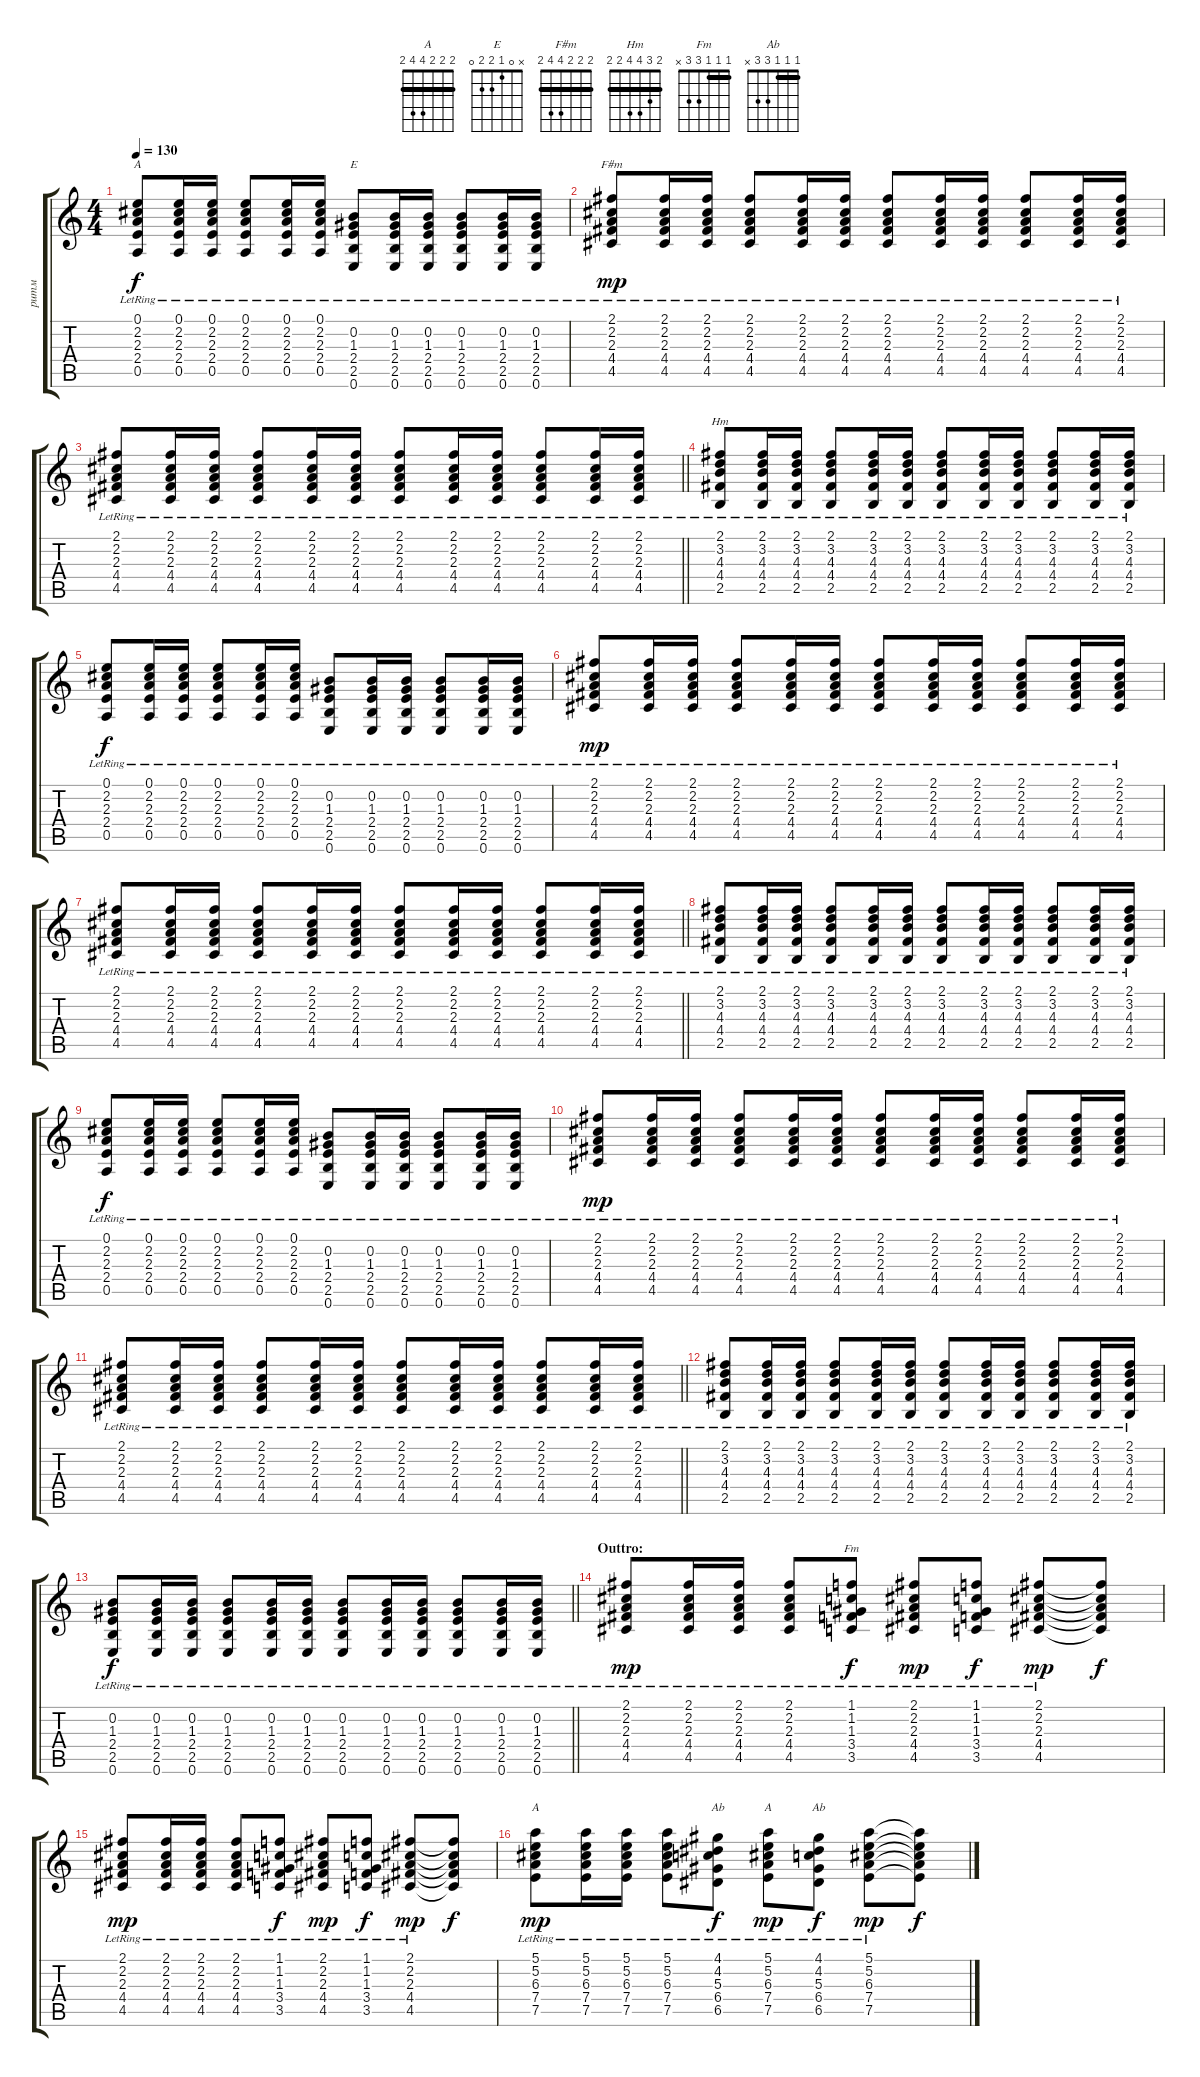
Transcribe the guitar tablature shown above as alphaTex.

\track ("ритм" "ритм") {instrument acousticguitarsteel}
\staff {score tabs}
\tuning (E4 B3 G3 D3 A2 E2) {hide}
\chord ("A" 0 2 2 2 0 x)
\chord ("E" x 0 1 2 2 0)
\chord ("F#m" 2 2 2 4 4 2) {barre 2}
\chord ("Hm" 2 3 4 4 2 2) {barre 2}
\chord ("Fm" 1 1 1 3 3 x) {barre 1}
\chord ("A" 0 1 2 2 0 x)
\chord ("Ab" x 0 1 1 2 4)
\chord ("A" 2 2 2 4 4 2) {barre 2}
\chord ("Ab" 1 1 1 3 3 x) {barre 1}
\ts (4 4)
\tempo 130
\clef g2
\ks c
(0.1{lr} 2.2{lr} 2.3{lr} 2.4{lr} 0.5{lr}).8{ch "A" dy f} (0.1{lr} 2.2{lr} 2.3{lr} 2.4{lr} 0.5{lr}).16 (0.1{lr} 2.2{lr} 2.3{lr} 2.4{lr} 0.5{lr}).16 (0.1{lr} 2.2{lr} 2.3{lr} 2.4{lr} 0.5{lr}).8 (0.1{lr} 2.2{lr} 2.3{lr} 2.4{lr} 0.5{lr}).16 (0.1{lr} 2.2{lr} 2.3{lr} 2.4{lr} 0.5{lr}).16 (0.2{lr} 1.3{lr} 2.4{lr} 2.5{lr} 0.6{lr}).8{ch "E"} (0.2{lr} 1.3{lr} 2.4{lr} 2.5{lr} 0.6{lr}).16 (0.2{lr} 1.3{lr} 2.4{lr} 2.5{lr} 0.6{lr}).16 (0.2{lr} 1.3{lr} 2.4{lr} 2.5{lr} 0.6{lr}).8 (0.2{lr} 1.3{lr} 2.4{lr} 2.5{lr} 0.6{lr}).16 (0.2{lr} 1.3{lr} 2.4{lr} 2.5{lr} 0.6{lr}).16 |
(2.1{lr} 2.2{lr} 2.3{lr} 4.4{lr} 4.5{lr}).8{ch "F#m" dy mp} (2.1{lr} 2.2{lr} 2.3{lr} 4.4{lr} 4.5{lr}).16 (2.1{lr} 2.2{lr} 2.3{lr} 4.4{lr} 4.5{lr}).16 (2.1{lr} 2.2{lr} 2.3{lr} 4.4{lr} 4.5{lr}).8 (2.1{lr} 2.2{lr} 2.3{lr} 4.4{lr} 4.5{lr}).16 (2.1{lr} 2.2{lr} 2.3{lr} 4.4{lr} 4.5{lr}).16 (2.1{lr} 2.2{lr} 2.3{lr} 4.4{lr} 4.5{lr}).8 (2.1{lr} 2.2{lr} 2.3{lr} 4.4{lr} 4.5{lr}).16 (2.1{lr} 2.2{lr} 2.3{lr} 4.4{lr} 4.5{lr}).16 (2.1{lr} 2.2{lr} 2.3{lr} 4.4{lr} 4.5{lr}).8 (2.1{lr} 2.2{lr} 2.3{lr} 4.4{lr} 4.5{lr}).16 (2.1{lr} 2.2{lr} 2.3{lr} 4.4{lr} 4.5{lr}).16 |
\barLineRight lightlight
(2.1{lr} 2.2{lr} 2.3{lr} 4.4{lr} 4.5{lr}).8 (2.1{lr} 2.2{lr} 2.3{lr} 4.4{lr} 4.5{lr}).16 (2.1{lr} 2.2{lr} 2.3{lr} 4.4{lr} 4.5{lr}).16 (2.1{lr} 2.2{lr} 2.3{lr} 4.4{lr} 4.5{lr}).8 (2.1{lr} 2.2{lr} 2.3{lr} 4.4{lr} 4.5{lr}).16 (2.1{lr} 2.2{lr} 2.3{lr} 4.4{lr} 4.5{lr}).16 (2.1{lr} 2.2{lr} 2.3{lr} 4.4{lr} 4.5{lr}).8 (2.1{lr} 2.2{lr} 2.3{lr} 4.4{lr} 4.5{lr}).16 (2.1{lr} 2.2{lr} 2.3{lr} 4.4{lr} 4.5{lr}).16 (2.1{lr} 2.2{lr} 2.3{lr} 4.4{lr} 4.5{lr}).8 (2.1{lr} 2.2{lr} 2.3{lr} 4.4{lr} 4.5{lr}).16 (2.1{lr} 2.2{lr} 2.3{lr} 4.4{lr} 4.5{lr}).16 |
(2.1{lr} 3.2{lr} 4.3{lr} 4.4{lr} 2.5{lr}).8{ch "Hm"} (2.1{lr} 3.2{lr} 4.3{lr} 4.4{lr} 2.5{lr}).16 (2.1{lr} 3.2{lr} 4.3{lr} 4.4{lr} 2.5{lr}).16 (2.1{lr} 3.2{lr} 4.3{lr} 4.4{lr} 2.5{lr}).8 (2.1{lr} 3.2{lr} 4.3{lr} 4.4{lr} 2.5{lr}).16 (2.1{lr} 3.2{lr} 4.3{lr} 4.4{lr} 2.5{lr}).16 (2.1{lr} 3.2{lr} 4.3{lr} 4.4{lr} 2.5{lr}).8 (2.1{lr} 3.2{lr} 4.3{lr} 4.4{lr} 2.5{lr}).16 (2.1{lr} 3.2{lr} 4.3{lr} 4.4{lr} 2.5{lr}).16 (2.1{lr} 3.2{lr} 4.3{lr} 4.4{lr} 2.5{lr}).8 (2.1{lr} 3.2{lr} 4.3{lr} 4.4{lr} 2.5{lr}).16 (2.1{lr} 3.2{lr} 4.3{lr} 4.4{lr} 2.5{lr}).16 |
(0.1{lr} 2.2{lr} 2.3{lr} 2.4{lr} 0.5{lr}).8{dy f} (0.1{lr} 2.2{lr} 2.3{lr} 2.4{lr} 0.5{lr}).16 (0.1{lr} 2.2{lr} 2.3{lr} 2.4{lr} 0.5{lr}).16 (0.1{lr} 2.2{lr} 2.3{lr} 2.4{lr} 0.5{lr}).8 (0.1{lr} 2.2{lr} 2.3{lr} 2.4{lr} 0.5{lr}).16 (0.1{lr} 2.2{lr} 2.3{lr} 2.4{lr} 0.5{lr}).16 (0.2{lr} 1.3{lr} 2.4{lr} 2.5{lr} 0.6{lr}).8 (0.2{lr} 1.3{lr} 2.4{lr} 2.5{lr} 0.6{lr}).16 (0.2{lr} 1.3{lr} 2.4{lr} 2.5{lr} 0.6{lr}).16 (0.2{lr} 1.3{lr} 2.4{lr} 2.5{lr} 0.6{lr}).8 (0.2{lr} 1.3{lr} 2.4{lr} 2.5{lr} 0.6{lr}).16 (0.2{lr} 1.3{lr} 2.4{lr} 2.5{lr} 0.6{lr}).16 |
(2.1{lr} 2.2{lr} 2.3{lr} 4.4{lr} 4.5{lr}).8{dy mp} (2.1{lr} 2.2{lr} 2.3{lr} 4.4{lr} 4.5{lr}).16 (2.1{lr} 2.2{lr} 2.3{lr} 4.4{lr} 4.5{lr}).16 (2.1{lr} 2.2{lr} 2.3{lr} 4.4{lr} 4.5{lr}).8 (2.1{lr} 2.2{lr} 2.3{lr} 4.4{lr} 4.5{lr}).16 (2.1{lr} 2.2{lr} 2.3{lr} 4.4{lr} 4.5{lr}).16 (2.1{lr} 2.2{lr} 2.3{lr} 4.4{lr} 4.5{lr}).8 (2.1{lr} 2.2{lr} 2.3{lr} 4.4{lr} 4.5{lr}).16 (2.1{lr} 2.2{lr} 2.3{lr} 4.4{lr} 4.5{lr}).16 (2.1{lr} 2.2{lr} 2.3{lr} 4.4{lr} 4.5{lr}).8 (2.1{lr} 2.2{lr} 2.3{lr} 4.4{lr} 4.5{lr}).16 (2.1{lr} 2.2{lr} 2.3{lr} 4.4{lr} 4.5{lr}).16 |
\barLineRight lightlight
(2.1{lr} 2.2{lr} 2.3{lr} 4.4{lr} 4.5{lr}).8 (2.1{lr} 2.2{lr} 2.3{lr} 4.4{lr} 4.5{lr}).16 (2.1{lr} 2.2{lr} 2.3{lr} 4.4{lr} 4.5{lr}).16 (2.1{lr} 2.2{lr} 2.3{lr} 4.4{lr} 4.5{lr}).8 (2.1{lr} 2.2{lr} 2.3{lr} 4.4{lr} 4.5{lr}).16 (2.1{lr} 2.2{lr} 2.3{lr} 4.4{lr} 4.5{lr}).16 (2.1{lr} 2.2{lr} 2.3{lr} 4.4{lr} 4.5{lr}).8 (2.1{lr} 2.2{lr} 2.3{lr} 4.4{lr} 4.5{lr}).16 (2.1{lr} 2.2{lr} 2.3{lr} 4.4{lr} 4.5{lr}).16 (2.1{lr} 2.2{lr} 2.3{lr} 4.4{lr} 4.5{lr}).8 (2.1{lr} 2.2{lr} 2.3{lr} 4.4{lr} 4.5{lr}).16 (2.1{lr} 2.2{lr} 2.3{lr} 4.4{lr} 4.5{lr}).16 |
(2.1{lr} 3.2{lr} 4.3{lr} 4.4{lr} 2.5{lr}).8 (2.1{lr} 3.2{lr} 4.3{lr} 4.4{lr} 2.5{lr}).16 (2.1{lr} 3.2{lr} 4.3{lr} 4.4{lr} 2.5{lr}).16 (2.1{lr} 3.2{lr} 4.3{lr} 4.4{lr} 2.5{lr}).8 (2.1{lr} 3.2{lr} 4.3{lr} 4.4{lr} 2.5{lr}).16 (2.1{lr} 3.2{lr} 4.3{lr} 4.4{lr} 2.5{lr}).16 (2.1{lr} 3.2{lr} 4.3{lr} 4.4{lr} 2.5{lr}).8 (2.1{lr} 3.2{lr} 4.3{lr} 4.4{lr} 2.5{lr}).16 (2.1{lr} 3.2{lr} 4.3{lr} 4.4{lr} 2.5{lr}).16 (2.1{lr} 3.2{lr} 4.3{lr} 4.4{lr} 2.5{lr}).8 (2.1{lr} 3.2{lr} 4.3{lr} 4.4{lr} 2.5{lr}).16 (2.1{lr} 3.2{lr} 4.3{lr} 4.4{lr} 2.5{lr}).16 |
(0.1{lr} 2.2{lr} 2.3{lr} 2.4{lr} 0.5{lr}).8{dy f} (0.1{lr} 2.2{lr} 2.3{lr} 2.4{lr} 0.5{lr}).16 (0.1{lr} 2.2{lr} 2.3{lr} 2.4{lr} 0.5{lr}).16 (0.1{lr} 2.2{lr} 2.3{lr} 2.4{lr} 0.5{lr}).8 (0.1{lr} 2.2{lr} 2.3{lr} 2.4{lr} 0.5{lr}).16 (0.1{lr} 2.2{lr} 2.3{lr} 2.4{lr} 0.5{lr}).16 (0.2{lr} 1.3{lr} 2.4{lr} 2.5{lr} 0.6{lr}).8 (0.2{lr} 1.3{lr} 2.4{lr} 2.5{lr} 0.6{lr}).16 (0.2{lr} 1.3{lr} 2.4{lr} 2.5{lr} 0.6{lr}).16 (0.2{lr} 1.3{lr} 2.4{lr} 2.5{lr} 0.6{lr}).8 (0.2{lr} 1.3{lr} 2.4{lr} 2.5{lr} 0.6{lr}).16 (0.2{lr} 1.3{lr} 2.4{lr} 2.5{lr} 0.6{lr}).16 |
(2.1{lr} 2.2{lr} 2.3{lr} 4.4{lr} 4.5{lr}).8{dy mp} (2.1{lr} 2.2{lr} 2.3{lr} 4.4{lr} 4.5{lr}).16 (2.1{lr} 2.2{lr} 2.3{lr} 4.4{lr} 4.5{lr}).16 (2.1{lr} 2.2{lr} 2.3{lr} 4.4{lr} 4.5{lr}).8 (2.1{lr} 2.2{lr} 2.3{lr} 4.4{lr} 4.5{lr}).16 (2.1{lr} 2.2{lr} 2.3{lr} 4.4{lr} 4.5{lr}).16 (2.1{lr} 2.2{lr} 2.3{lr} 4.4{lr} 4.5{lr}).8 (2.1{lr} 2.2{lr} 2.3{lr} 4.4{lr} 4.5{lr}).16 (2.1{lr} 2.2{lr} 2.3{lr} 4.4{lr} 4.5{lr}).16 (2.1{lr} 2.2{lr} 2.3{lr} 4.4{lr} 4.5{lr}).8 (2.1{lr} 2.2{lr} 2.3{lr} 4.4{lr} 4.5{lr}).16 (2.1{lr} 2.2{lr} 2.3{lr} 4.4{lr} 4.5{lr}).16 |
\barLineRight lightlight
(2.1{lr} 2.2{lr} 2.3{lr} 4.4{lr} 4.5{lr}).8 (2.1{lr} 2.2{lr} 2.3{lr} 4.4{lr} 4.5{lr}).16 (2.1{lr} 2.2{lr} 2.3{lr} 4.4{lr} 4.5{lr}).16 (2.1{lr} 2.2{lr} 2.3{lr} 4.4{lr} 4.5{lr}).8 (2.1{lr} 2.2{lr} 2.3{lr} 4.4{lr} 4.5{lr}).16 (2.1{lr} 2.2{lr} 2.3{lr} 4.4{lr} 4.5{lr}).16 (2.1{lr} 2.2{lr} 2.3{lr} 4.4{lr} 4.5{lr}).8 (2.1{lr} 2.2{lr} 2.3{lr} 4.4{lr} 4.5{lr}).16 (2.1{lr} 2.2{lr} 2.3{lr} 4.4{lr} 4.5{lr}).16 (2.1{lr} 2.2{lr} 2.3{lr} 4.4{lr} 4.5{lr}).8 (2.1{lr} 2.2{lr} 2.3{lr} 4.4{lr} 4.5{lr}).16 (2.1{lr} 2.2{lr} 2.3{lr} 4.4{lr} 4.5{lr}).16 |
(2.1{lr} 3.2{lr} 4.3{lr} 4.4{lr} 2.5{lr}).8 (2.1{lr} 3.2{lr} 4.3{lr} 4.4{lr} 2.5{lr}).16 (2.1{lr} 3.2{lr} 4.3{lr} 4.4{lr} 2.5{lr}).16 (2.1{lr} 3.2{lr} 4.3{lr} 4.4{lr} 2.5{lr}).8 (2.1{lr} 3.2{lr} 4.3{lr} 4.4{lr} 2.5{lr}).16 (2.1{lr} 3.2{lr} 4.3{lr} 4.4{lr} 2.5{lr}).16 (2.1{lr} 3.2{lr} 4.3{lr} 4.4{lr} 2.5{lr}).8 (2.1{lr} 3.2{lr} 4.3{lr} 4.4{lr} 2.5{lr}).16 (2.1{lr} 3.2{lr} 4.3{lr} 4.4{lr} 2.5{lr}).16 (2.1{lr} 3.2{lr} 4.3{lr} 4.4{lr} 2.5{lr}).8 (2.1{lr} 3.2{lr} 4.3{lr} 4.4{lr} 2.5{lr}).16 (2.1{lr} 3.2{lr} 4.3{lr} 4.4{lr} 2.5{lr}).16 |
\barLineRight lightlight
(0.2{lr} 1.3{lr} 2.4{lr} 2.5{lr} 0.6{lr}).8{dy f} (0.2{lr} 1.3{lr} 2.4{lr} 2.5{lr} 0.6{lr}).16 (0.2{lr} 1.3{lr} 2.4{lr} 2.5{lr} 0.6{lr}).16 (0.2{lr} 1.3{lr} 2.4{lr} 2.5{lr} 0.6{lr}).8 (0.2{lr} 1.3{lr} 2.4{lr} 2.5{lr} 0.6{lr}).16 (0.2{lr} 1.3{lr} 2.4{lr} 2.5{lr} 0.6{lr}).16 (0.2{lr} 1.3{lr} 2.4{lr} 2.5{lr} 0.6{lr}).8 (0.2{lr} 1.3{lr} 2.4{lr} 2.5{lr} 0.6{lr}).16 (0.2{lr} 1.3{lr} 2.4{lr} 2.5{lr} 0.6{lr}).16 (0.2{lr} 1.3{lr} 2.4{lr} 2.5{lr} 0.6{lr}).8 (0.2{lr} 1.3{lr} 2.4{lr} 2.5{lr} 0.6{lr}).16 (0.2{lr} 1.3{lr} 2.4{lr} 2.5{lr} 0.6{lr}).16 |
\section ("" "Outtro:")
(2.1{lr} 2.2{lr} 2.3{lr} 4.4{lr} 4.5{lr}).8{dy mp} (2.1{lr} 2.2{lr} 2.3{lr} 4.4{lr} 4.5{lr}).16 (2.1{lr} 2.2{lr} 2.3{lr} 4.4{lr} 4.5{lr}).16 (2.1{lr} 2.2{lr} 2.3{lr} 4.4{lr} 4.5{lr}).8 (1.1{lr} 1.2{lr} 1.3{lr} 3.4{lr} 3.5{lr}).8{ch "Fm" dy f} (2.1{lr} 2.2{lr} 2.3{lr} 4.4{lr} 4.5{lr}).8{dy mp} (1.1{lr} 1.2{lr} 1.3{lr} 3.4{lr} 3.5{lr}).8{dy f} (2.1{lr} 2.2{lr} 2.3{lr} 4.4{lr} 4.5{lr}).8{dy mp} (2.1{t} 2.2{t} 2.3{t} 4.4{t} 4.5{t}).8{dy f} |
(2.1{lr} 2.2{lr} 2.3{lr} 4.4{lr} 4.5{lr}).8{dy mp} (2.1{lr} 2.2{lr} 2.3{lr} 4.4{lr} 4.5{lr}).16 (2.1{lr} 2.2{lr} 2.3{lr} 4.4{lr} 4.5{lr}).16 (2.1{lr} 2.2{lr} 2.3{lr} 4.4{lr} 4.5{lr}).8 (1.1{lr} 1.2{lr} 1.3{lr} 3.4{lr} 3.5{lr}).8{dy f} (2.1{lr} 2.2{lr} 2.3{lr} 4.4{lr} 4.5{lr}).8{dy mp} (1.1{lr} 1.2{lr} 1.3{lr} 3.4{lr} 3.5{lr}).8{dy f} (2.1{lr} 2.2{lr} 2.3{lr} 4.4{lr} 4.5{lr}).8{dy mp} (2.1{t} 2.2{t} 2.3{t} 4.4{t} 4.5{t}).8{dy f} |
(5.1{lr} 5.2{lr} 6.3{lr} 7.4{lr} 7.5{lr}).8{ch "A" dy mp} (5.1{lr} 5.2{lr} 6.3{lr} 7.4{lr} 7.5{lr}).16 (5.1{lr} 5.2{lr} 6.3{lr} 7.4{lr} 7.5{lr}).16 (5.1{lr} 5.2{lr} 6.3{lr} 7.4{lr} 7.5{lr}).8 (4.1{lr} 4.2{lr} 5.3{lr} 6.4{lr} 6.5{lr}).8{ch "Ab" dy f} (5.1{lr} 5.2{lr} 6.3{lr} 7.4{lr} 7.5{lr}).8{ch "A" dy mp} (4.1{lr} 4.2{lr} 5.3{lr} 6.4{lr} 6.5{lr}).8{ch "Ab" dy f} (5.1{lr} 5.2{lr} 6.3{lr} 7.4{lr} 7.5{lr}).8{dy mp} (5.1{t} 5.2{t} 6.3{t} 7.4{t} 7.5{t}).8{dy f}
